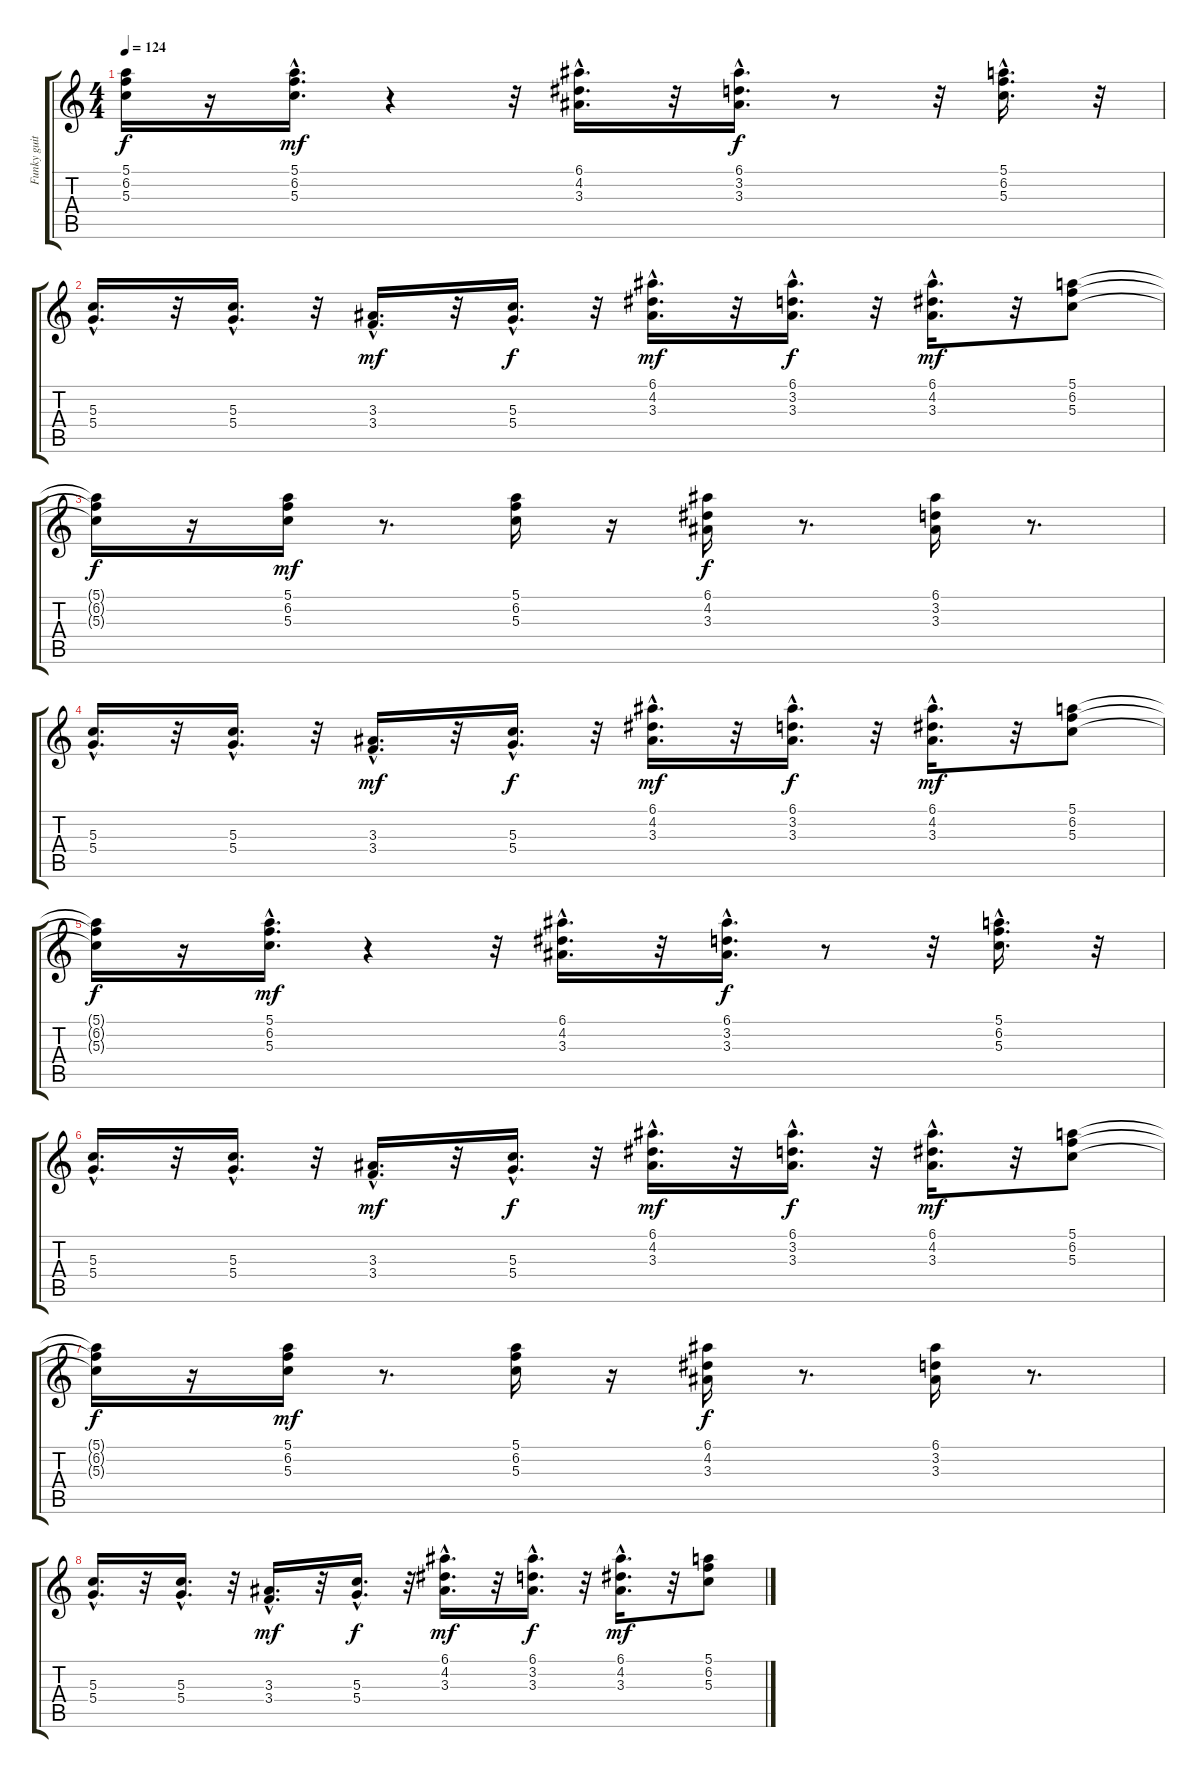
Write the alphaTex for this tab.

\track ("Funky guitar" "Funky guit") {instrument electricguitarclean}
\staff {score tabs}
\tuning (E4 B3 G3 D3 A2 E2) {hide}
\ts (4 4)
\tempo 124
\clef g2
\ks c
(5.1{t} 6.2{t} 5.3{t}).16{dy f} r.16 (5.1{hac} 6.2 5.3{hac}).16{d dy mf} r.4 r.32 (6.1{hac} 4.2 3.3{hac}).16{d} r.32 (6.1{hac} 3.2{hac} 3.3{hac}).16{d dy f} r.8 r.32 (5.1{hac} 6.2{hac} 5.3{hac}).16{d} r.32 |
(5.3{hac} 5.4{hac}).16{d} r.32 (5.3{hac} 5.4{hac}).16{d} r.32 (3.3 3.4{hac}).16{d dy mf} r.32 (5.3{hac} 5.4{hac}).16{d dy f} r.32 (6.1{hac} 4.2 3.3{hac}).16{d dy mf} r.32 (6.1{hac} 3.2{hac} 3.3{hac}).16{d dy f} r.32 (6.1{hac} 4.2 3.3{hac}).16{d dy mf} r.32 (5.1 6.2 5.3).8 |
(5.1{t} 6.2{t} 5.3{t}).16{dy f} r.16 (5.1 6.2 5.3).16{dy mf} r.8{d} (5.1 6.2 5.3).16 r.16 (6.1 4.2 3.3).16{dy f} r.8{d} (6.1 3.2 3.3).16 r.8{d} |
(5.3{hac} 5.4{hac}).16{d} r.32 (5.3{hac} 5.4{hac}).16{d} r.32 (3.3 3.4{hac}).16{d dy mf} r.32 (5.3{hac} 5.4{hac}).16{d dy f} r.32 (6.1{hac} 4.2 3.3{hac}).16{d dy mf} r.32 (6.1{hac} 3.2{hac} 3.3{hac}).16{d dy f} r.32 (6.1{hac} 4.2 3.3{hac}).16{d dy mf} r.32 (5.1 6.2 5.3).8 |
(5.1{t} 6.2{t} 5.3{t}).16{dy f} r.16 (5.1{hac} 6.2 5.3{hac}).16{d dy mf} r.4 r.32 (6.1{hac} 4.2 3.3{hac}).16{d} r.32 (6.1{hac} 3.2{hac} 3.3{hac}).16{d dy f} r.8 r.32 (5.1{hac} 6.2{hac} 5.3{hac}).16{d} r.32 |
(5.3{hac} 5.4{hac}).16{d} r.32 (5.3{hac} 5.4{hac}).16{d} r.32 (3.3 3.4{hac}).16{d dy mf} r.32 (5.3{hac} 5.4{hac}).16{d dy f} r.32 (6.1{hac} 4.2 3.3{hac}).16{d dy mf} r.32 (6.1{hac} 3.2{hac} 3.3{hac}).16{d dy f} r.32 (6.1{hac} 4.2 3.3{hac}).16{d dy mf} r.32 (5.1 6.2 5.3).8 |
(5.1{t} 6.2{t} 5.3{t}).16{dy f} r.16 (5.1 6.2 5.3).16{dy mf} r.8{d} (5.1 6.2 5.3).16 r.16 (6.1 4.2 3.3).16{dy f} r.8{d} (6.1 3.2 3.3).16 r.8{d} |
(5.3{hac} 5.4{hac}).16{d} r.32 (5.3{hac} 5.4{hac}).16{d} r.32 (3.3 3.4{hac}).16{d dy mf} r.32 (5.3{hac} 5.4{hac}).16{d dy f} r.32 (6.1{hac} 4.2 3.3{hac}).16{d dy mf} r.32 (6.1{hac} 3.2{hac} 3.3{hac}).16{d dy f} r.32 (6.1{hac} 4.2 3.3{hac}).16{d dy mf} r.32 (5.1 6.2 5.3).8
